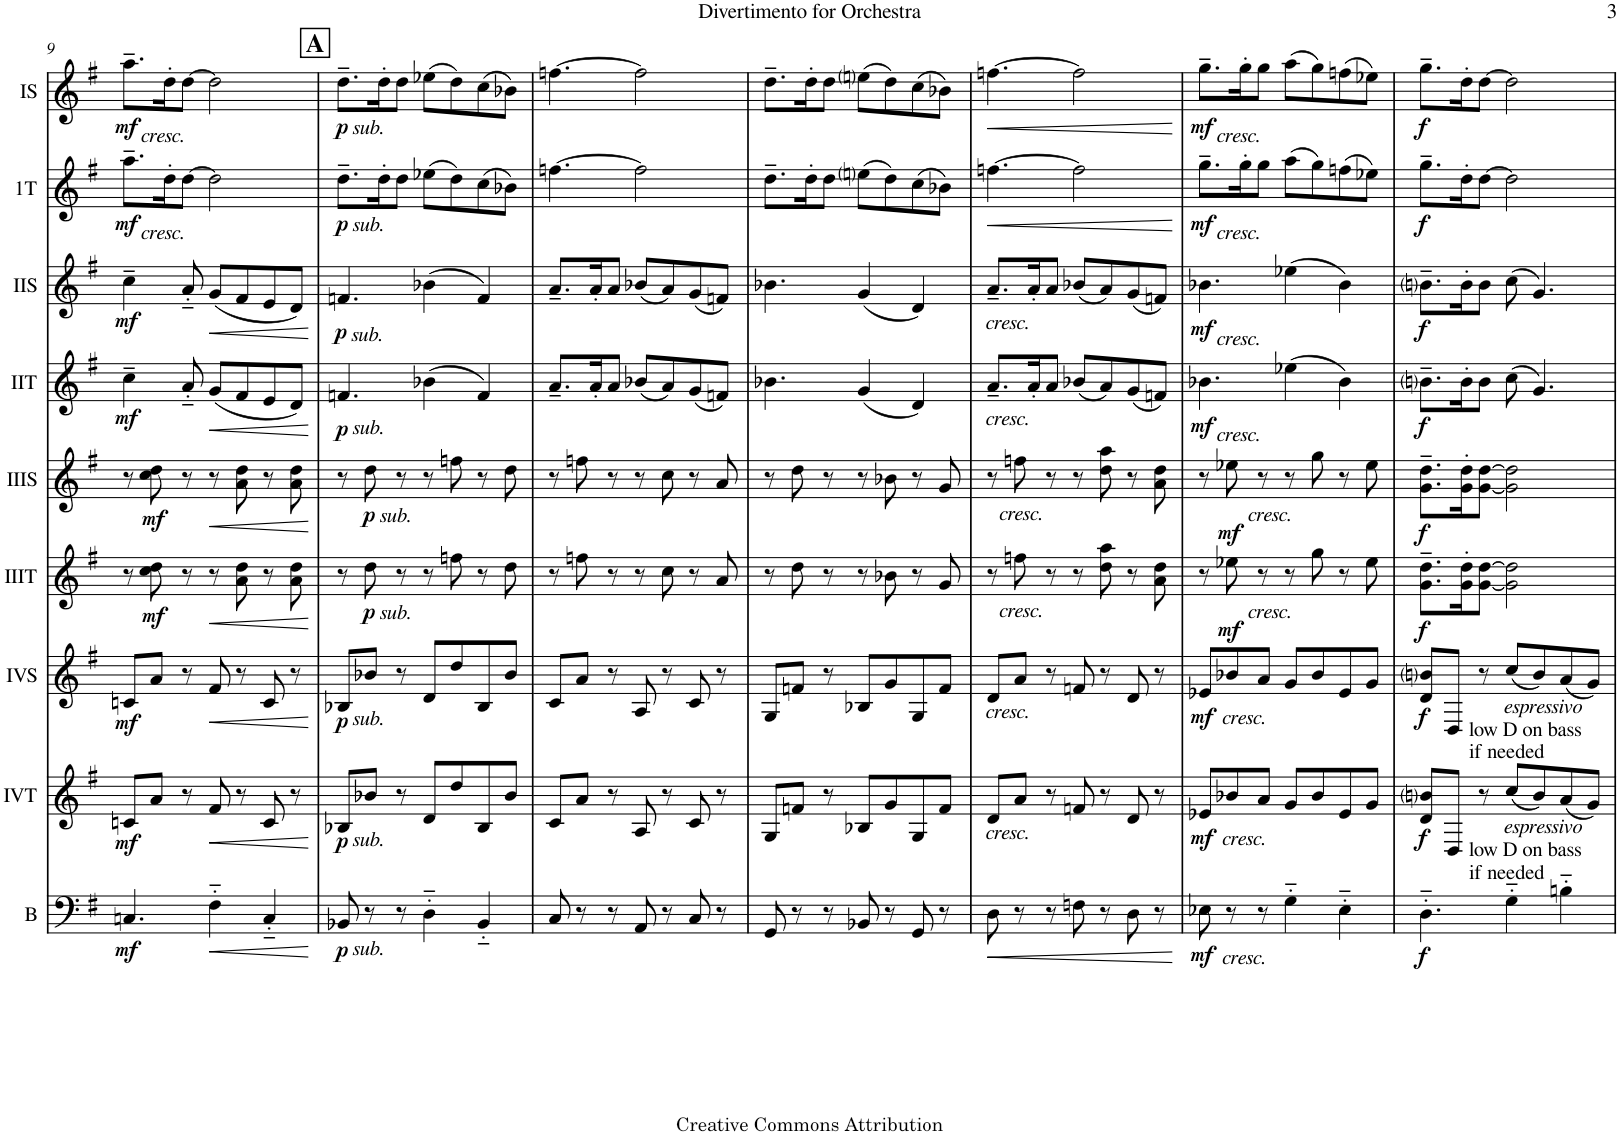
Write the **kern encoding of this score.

**kern	**dynam	**kern	**dynam	**kern	**dynam	**kern	**dynam	**kern	**dynam	**kern	**dynam	**kern	**dynam	**kern	**dynam	**kern	**dynam
*part9	*part9	*part8	*part8	*part7	*part7	*part6	*part6	*part5	*part5	*part4	*part4	*part3	*part3	*part2	*part2	*part1	*part1
*staff9	*staff9	*staff8	*staff8	*staff7	*staff7	*staff6	*staff6	*staff5	*staff5	*staff4	*staff4	*staff3	*staff3	*staff2	*staff2	*staff1	*staff1
*I"Bass	*	*I"Acc. 4T	*	*I"Acc. 4S	*	*I"Acc. 3T	*	*I"Acc. 3S	*	*I"Acc. 2T	*	*I"Acc. 2S	*	*I"Acc. 1T	*	*I"Acc. 1S	*
*I'B	*	*	*	*	*	*	*	*	*	*	*	*	*	*I'1T	*	*	*
!!LO:PB:g=z
*clefF4	*	*clefG2	*	*clefG2	*	*clefG2	*	*clefG2	*	*clefG2	*	*clefG2	*	*clefG2	*	*clefG2	*
*Trd7c12	*	*Trd7c12	*	*Trd7c12	*	*Trd7c12	*	*Trd7c12	*	*	*	*	*	*	*	*	*
*k[f#]	*	*k[f#]	*	*k[f#]	*	*k[f#]	*	*k[f#]	*	*k[f#]	*	*k[f#]	*	*k[f#]	*	*k[f#]	*
*M7/8	*	*M7/8	*	*M7/8	*	*M7/8	*	*M7/8	*	*M7/8	*	*M7/8	*	*M7/8	*	*M7/8	*
=9	=9	=9	=9	=9	=9	=9	=9	=9	=9	=9	=9	=9	=9	=9	=9	=9	=9
!	!	!	!	!	!	!	!	!	!	!	!	!	!	!	!	!LO:TX:b:i:t=cresc.	!
!	!	!	!	!	!	!	!	!	!	!	!	!	!	!LO:TX:b:i:t=cresc.	!	!	!
!	!LO:DY:b	!	!LO:DY:b	!	!LO:DY:b	!	!	!	!	!	!LO:DY:b	!	!LO:DY:b	!	!LO:DY:b	!	!LO:DY:b
4.Cn/	mf	8cn/L	mf	8cn/L	mf	8r	.	8r	.	4cc~\	mf	4cc~\	mf	8.aa~\L	mf	8.aa~\L	mf
!	!	!	!	!	!	!	!LO:DY:b	!	!LO:DY:b	!	!	!	!	!	!	!	!
.	.	8a/J	.	8a/J	.	8cc\ 8dd\	mf	8cc\ 8dd\	mf	.	.	.	.	.	.	.	.
.	.	.	.	.	.	.	.	.	.	.	.	.	.	16dd'\K	.	16dd'\K	.
.	.	8r	.	8r	.	8r	.	8r	.	8a'~/	.	8a'~/	.	[8dd\J	.	[8dd\J	.
!	!LO:HP:b	!	!LO:HP:b	!	!LO:HP:b	!	!LO:HP:b	!	!LO:HP:b	!	!LO:HP:b	!	!LO:HP:b	!	!	!	!
4F#'~\	<	8f#/	<	8f#/	<	8r	<	8r	<	(8g/L	<	(8g/L	<	2dd\]	.	2dd\]	.
.	.	8r	.	8r	.	8a\ 8dd\	.	8a\ 8dd\	.	8f#/	.	8f#/	.	.	.	.	.
4C'~/	.	8c/	.	8c/	.	8r	.	8r	.	8e/	.	8e/	.	.	.	.	.
.	.	8r	.	8r	.	8a\ 8dd\	.	8a\ 8dd\	.	8d/J)	.	8d/J)	.	.	.	.	.
.	[	.	[	.	[	.	[	.	[	.	[	.	[	.	.	.	.
!!LO:REH:place=s1:a:B:cj:fs=14:t=A
=10	=10	=10	=10	=10	=10	=10	=10	=10	=10	=10	=10	=10	=10	=10	=10	=10	=10
!	!	!	!	!	!	!	!	!	!	!	!	!	!	!	!	!LO:TX:b:i:t=sub.	!
!	!	!	!	!	!	!	!	!	!	!	!	!	!	!LO:TX:b:i:t=sub.	!	!	!
!	!	!	!	!	!	!	!	!	!	!	!	!LO:TX:b:i:t=sub.	!	!	!	!	!
!	!	!	!	!	!	!	!	!	!	!LO:TX:b:i:t=sub.	!	!	!	!	!	!	!
!	!	!	!	!LO:TX:b:i:t=sub.	!	!	!	!	!	!	!	!	!	!	!	!	!
!	!	!LO:TX:b:i:t=sub.	!	!	!	!	!	!	!	!	!	!	!	!	!	!	!
!LO:TX:b:i:t=sub.	!	!	!	!	!	!	!	!	!	!	!	!	!	!	!	!	!
!	!LO:DY:b	!	!LO:DY:b	!	!LO:DY:b	!	!	!	!	!	!LO:DY:b	!	!LO:DY:b	!	!LO:DY:b	!	!LO:DY:b
8BB-X/	p	8B-X/L	p	8B-X/L	p	8r	.	8r	.	4.fn/	p	4.fn/	p	8.dd~\L	p	8.dd~\L	p
!	!	!	!	!	!	!	!	!LO:TX:b:i:t=sub.	!	!	!	!	!	!	!	!	!
!	!	!	!	!	!	!LO:TX:b:i:t=sub.	!	!	!	!	!	!	!	!	!	!	!
!	!	!	!	!	!	!	!LO:DY:b	!	!LO:DY:b	!	!	!	!	!	!	!	!
8r	.	8b-X/J	.	8b-X/J	.	8dd\	p	8dd\	p	.	.	.	.	.	.	.	.
.	.	.	.	.	.	.	.	.	.	.	.	.	.	16dd'\K	.	16dd'\K	.
8r	.	8r	.	8r	.	8r	.	8r	.	.	.	.	.	8dd\J	.	8dd\J	.
4D'~\	.	8d/L	.	8d/L	.	8r	.	8r	.	(4b-X\	.	(4b-X\	.	(8ee-X\L	.	(8ee-X\L	.
.	.	8dd/	.	8dd/	.	8ffn\	.	8ffn\	.	.	.	.	.	8dd\)	.	8dd\)	.
4BB-'~/	.	8B-/	.	8B-/	.	8r	.	8r	.	4f/)	.	4f/)	.	(8cc\	.	(8cc\	.
.	.	8b-/J	.	8b-/J	.	8dd\	.	8dd\	.	.	.	.	.	8b-X\J)	.	8b-X\J)	.
=11	=11	=11	=11	=11	=11	=11	=11	=11	=11	=11	=11	=11	=11	=11	=11	=11	=11
8C/	.	8c/L	.	8c/L	.	8r	.	8r	.	8.a~/L	.	8.a~/L	.	[4.ffn\	.	[4.ffn\	.
8r	.	8a/J	.	8a/J	.	8ffn\	.	8ffn\	.	.	.	.	.	.	.	.	.
.	.	.	.	.	.	.	.	.	.	16a'/K	.	16a'/K	.	.	.	.	.
8r	.	8r	.	8r	.	8r	.	8r	.	8a/J	.	8a/J	.	.	.	.	.
8AA/	.	8A/	.	8A/	.	8r	.	8r	.	(8b-X/L	.	(8b-X/L	.	2ff\]	.	2ff\]	.
8r	.	8r	.	8r	.	8cc\	.	8cc\	.	8a/)	.	8a/)	.	.	.	.	.
8C/	.	8c/	.	8c/	.	8r	.	8r	.	(8g/	.	(8g/	.	.	.	.	.
8r	.	8r	.	8r	.	8a/	.	8a/	.	8fn/J)	.	8fn/J)	.	.	.	.	.
=12	=12	=12	=12	=12	=12	=12	=12	=12	=12	=12	=12	=12	=12	=12	=12	=12	=12
8GG/	.	8G/L	.	8G/L	.	8r	.	8r	.	4.b-X\	.	4.b-X\	.	8.dd~\L	.	8.dd~\L	.
8r	.	8fn/J	.	8fn/J	.	8dd\	.	8dd\	.	.	.	.	.	.	.	.	.
.	.	.	.	.	.	.	.	.	.	.	.	.	.	16dd'\K	.	16dd'\K	.
8r	.	8r	.	8r	.	8r	.	8r	.	.	.	.	.	8dd\J	.	8dd\J	.
8BB-X/	.	8B-X/L	.	8B-X/L	.	8r	.	8r	.	(4g/	.	(4g/	.	(8eeni\L	.	(8eeni\L	.
8r	.	8g/	.	8g/	.	8b-X\	.	8b-X\	.	.	.	.	.	8dd\)	.	8dd\)	.
8GG/	.	8G/	.	8G/	.	8r	.	8r	.	4d/)	.	4d/)	.	(8cc\	.	(8cc\	.
8r	.	8f/J	.	8f/J	.	8g/	.	8g/	.	.	.	.	.	8b-X\J)	.	8b-X\J)	.
=13	=13	=13	=13	=13	=13	=13	=13	=13	=13	=13	=13	=13	=13	=13	=13	=13	=13
!	!	!	!	!	!	!	!	!	!	!	!	!LO:TX:b:i:t=cresc.	!	!	!	!	!
!	!	!	!	!	!	!	!	!	!	!LO:TX:b:i:t=cresc.	!	!	!	!	!	!	!
!	!	!	!	!LO:TX:b:i:t=cresc.	!	!	!	!	!	!	!	!	!	!	!	!	!
!	!	!LO:TX:b:i:t=cresc.	!	!	!	!	!	!	!	!	!	!	!	!	!	!	!
!	!LO:HP:b	!	!	!	!	!	!	!	!	!	!	!	!	!	!LO:HP:b	!	!LO:HP:b
8D\	<	8d/L	.	8d/L	.	8r	.	8r	.	8.a~/L	.	8.a~/L	.	[4.ffn\	<	[4.ffn\	<
!	!	!	!	!	!	!	!	!LO:TX:b:i:t=cresc.	!	!	!	!	!	!	!	!	!
!	!	!	!	!	!	!LO:TX:b:i:t=cresc.	!	!	!	!	!	!	!	!	!	!	!
8r	.	8a/J	.	8a/J	.	8ffn\	.	8ffn\	.	.	.	.	.	.	.	.	.
.	.	.	.	.	.	.	.	.	.	16a'/K	.	16a'/K	.	.	.	.	.
8r	.	8r	.	8r	.	8r	.	8r	.	8a/J	.	8a/J	.	.	.	.	.
8Fn\	.	8fn/	.	8fn/	.	8r	.	8r	.	(8b-X/L	.	(8b-X/L	.	2ff\]	.	2ff\]	.
8r	.	8r	.	8r	.	8dd\ 8aa\	.	8dd\ 8aa\	.	8a/)	.	8a/)	.	.	.	.	.
8D\	.	8d/	.	8d/	.	8r	.	8r	.	(8g/	.	(8g/	.	.	.	.	.
8r	.	8r	.	8r	.	8a\ 8dd\	.	8a\ 8dd\	.	8fn/J)	.	8fn/J)	.	.	.	.	.
.	[	.	.	.	.	.	.	.	.	.	.	.	.	.	[	.	[
=14	=14	=14	=14	=14	=14	=14	=14	=14	=14	=14	=14	=14	=14	=14	=14	=14	=14
!	!	!	!	!	!	!	!	!	!	!	!	!	!	!	!	!LO:TX:b:i:t=cresc.	!
!	!	!	!	!	!	!	!	!	!	!	!	!	!	!LO:TX:b:i:t=cresc.	!	!	!
!	!	!	!	!	!	!	!	!	!	!	!	!LO:TX:b:i:t=cresc.	!	!	!	!	!
!	!	!	!	!	!	!	!	!	!	!LO:TX:b:i:t=cresc.	!	!	!	!	!	!	!
!	!	!	!	!LO:TX:b:i:t=cresc.	!	!	!	!	!	!	!	!	!	!	!	!	!
!	!	!LO:TX:b:i:t=cresc.	!	!	!	!	!	!	!	!	!	!	!	!	!	!	!
!LO:TX:b:i:t=cresc.	!	!	!	!	!	!	!	!	!	!	!	!	!	!	!	!	!
!	!LO:DY:b	!	!LO:DY:b	!	!LO:DY:b	!	!	!	!	!	!LO:DY:b	!	!LO:DY:b	!	!LO:DY:b	!	!LO:DY:b
8E-X\	mf	8e-X/L	mf	8e-X/L	mf	8r	.	8r	.	4.b-X\	mf	4.b-X\	mf	8.gg~\L	mf	8.gg~\L	mf
!	!	!	!	!	!	!	!	!LO:TX:b:i:t=cresc.	!	!	!	!	!	!	!	!	!
!	!	!	!	!	!	!LO:TX:b:i:t=cresc.	!	!	!	!	!	!	!	!	!	!	!
!	!	!	!	!	!	!	!LO:DY:b	!	!LO:DY:b	!	!	!	!	!	!	!	!
8r	.	8b-X/	.	8b-X/	.	8ee-X\	mf	8ee-X\	mf	.	.	.	.	.	.	.	.
.	.	.	.	.	.	.	.	.	.	.	.	.	.	16gg'\K	.	16gg'\K	.
8r	.	8a/J	.	8a/J	.	8r	.	8r	.	.	.	.	.	8gg\J	.	8gg\J	.
4G'~\	.	8g/L	.	8g/L	.	8r	.	8r	.	(4ee-X\	.	(4ee-X\	.	(8aa\L	.	(8aa\L	.
.	.	8b-/	.	8b-/	.	8gg\	.	8gg\	.	.	.	.	.	8gg\)	.	8gg\)	.
4E-'~\	.	8e-/	.	8e-/	.	8r	.	8r	.	4b-\)	.	4b-\)	.	(8ffn\	.	(8ffn\	.
.	.	8g/J	.	8g/J	.	8ee-\	.	8ee-\	.	.	.	.	.	8ee-X\J)	.	8ee-X\J)	.
=15	=15	=15	=15	=15	=15	=15	=15	=15	=15	=15	=15	=15	=15	=15	=15	=15	=15
!	!LO:DY:b	!	!LO:DY:b	!	!LO:DY:b	!	!LO:DY:b	!	!LO:DY:b	!	!LO:DY:b	!	!LO:DY:b	!	!LO:DY:b	!	!LO:DY:b
4.D'~\	f	8d/ 8bni/L	f	8d/ 8bni/L	f	8.g\~ 8.dd\~L	f	8.g\~ 8.dd\~L	f	8.bni~\L	f	8.bni~\L	f	8.gg~\L	f	8.gg~\L	f
!	!	!	!	!LO:TX:b:t=low D on bass	!	!	!	!	!	!	!	!	!	!	!	!	!
!	!	!	!	!LO:TX:b:t=if needed	!	!	!	!	!	!	!	!	!	!	!	!	!
!	!	!LO:TX:b:t=low D on bass	!	!	!	!	!	!	!	!	!	!	!	!	!	!	!
!	!	!LO:TX:b:t=if needed	!	!	!	!	!	!	!	!	!	!	!	!	!	!	!
.	.	8D/J	.	8D/J	.	.	.	.	.	.	.	.	.	.	.	.	.
.	.	.	.	.	.	16g\' 16dd\'K	.	16g\' 16dd\'K	.	16b'\K	.	16b'\K	.	16dd'\K	.	16dd'\K	.
.	.	8r	.	8r	.	[8g\ [8dd\J	.	[8g\ [8dd\J	.	8b\J	.	8b\J	.	[8dd\J	.	[8dd\J	.
!	!	!	!	!LO:TX:b:i:t=espressivo	!	!	!	!	!	!	!	!	!	!	!	!	!
!	!	!LO:TX:b:i:t=espressivo	!	!	!	!	!	!	!	!	!	!	!	!	!	!	!
4G'~\	.	(8cc/L	.	(8cc/L	.	2g\] 2dd\]	.	2g\] 2dd\]	.	(8cc\	.	(8cc\	.	2dd\]	.	2dd\]	.
.	.	8b/)	.	8b/)	.	.	.	.	.	4.g/)	.	4.g/)	.	.	.	.	.
4Bn'~\	.	(8a/	.	(8a/	.	.	.	.	.	.	.	.	.	.	.	.	.
.	.	8g/J)	.	8g/J)	.	.	.	.	.	.	.	.	.	.	.	.	.
=	=	=	=	=	=	=	=	=	=	=	=	=	=	=	=	=	=
*-	*-	*-	*-	*-	*-	*-	*-	*-	*-	*-	*-	*-	*-	*-	*-	*-	*-
